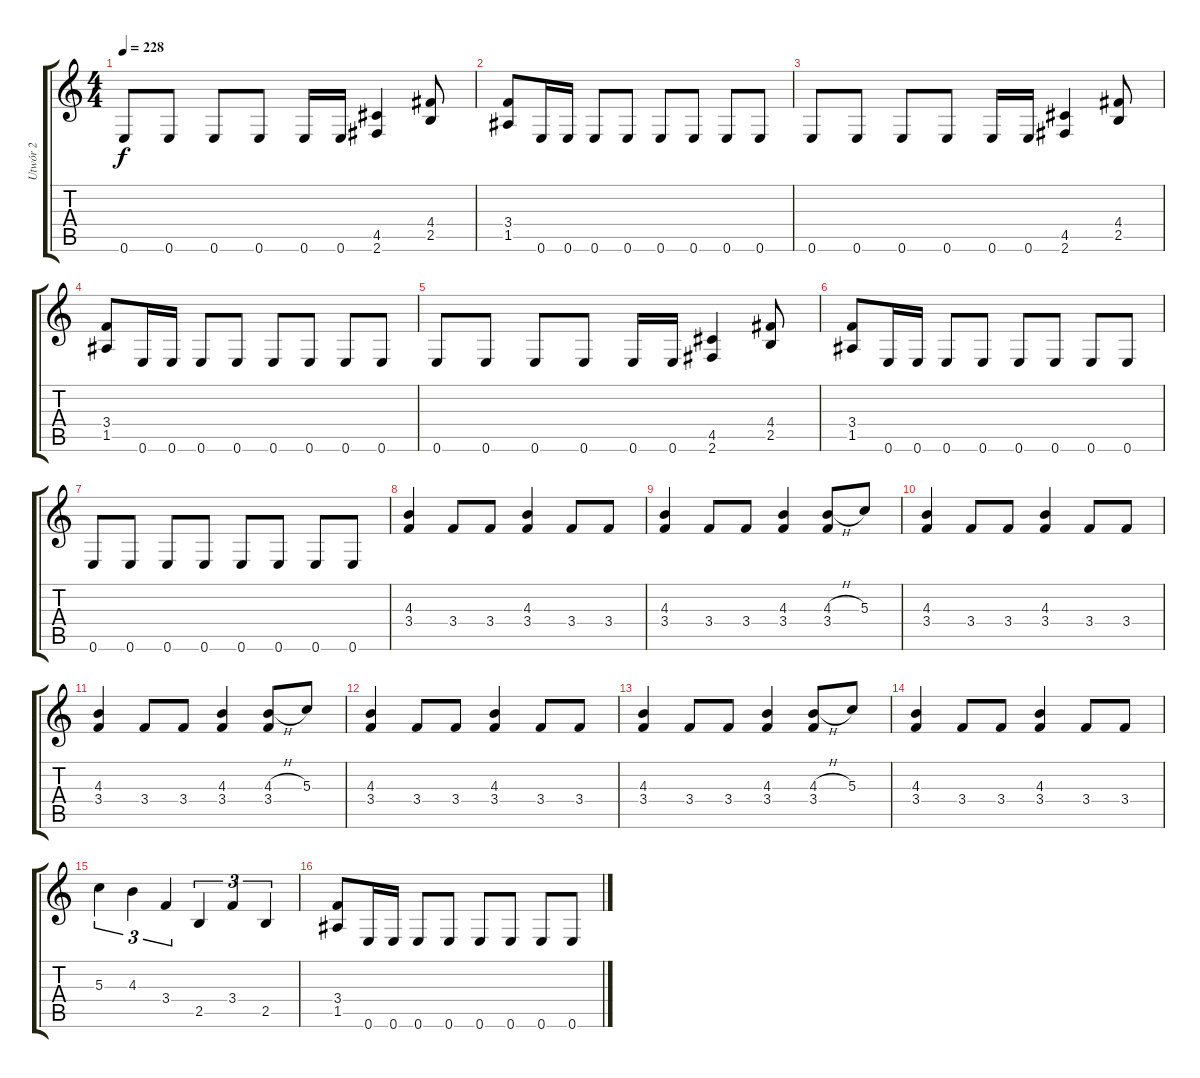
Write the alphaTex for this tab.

\track ("Utwór 2" "Utwór 2") {instrument distortionguitar}
\staff {score tabs}
\tuning (E4 B3 G3 D3 A2 E2) {hide}
\ts (4 4)
\tempo 228
\clef g2
\ks c
0.6.8{dy f} 0.6.8 0.6.8 0.6.8 0.6.16 0.6.16 (4.5 2.6).4 (4.4 2.5).8 |
(3.4 1.5).8 0.6.16 0.6.16 0.6.8 0.6.8 0.6.8 0.6.8 0.6.8 0.6.8 |
0.6.8 0.6.8 0.6.8 0.6.8 0.6.16 0.6.16 (4.5 2.6).4 (4.4 2.5).8 |
(3.4 1.5).8 0.6.16 0.6.16 0.6.8 0.6.8 0.6.8 0.6.8 0.6.8 0.6.8 |
0.6.8 0.6.8 0.6.8 0.6.8 0.6.16 0.6.16 (4.5 2.6).4 (4.4 2.5).8 |
(3.4 1.5).8 0.6.16 0.6.16 0.6.8 0.6.8 0.6.8 0.6.8 0.6.8 0.6.8 |
0.6.8 0.6.8 0.6.8 0.6.8 0.6.8 0.6.8 0.6.8 0.6.8 |
(4.3 3.4).4 3.4.8 3.4.8 (4.3 3.4).4 3.4.8 3.4.8 |
(4.3 3.4).4 3.4.8 3.4.8 (4.3 3.4).4 (4.3{h} 3.4).8 5.3.8 |
(4.3 3.4).4 3.4.8 3.4.8 (4.3 3.4).4 3.4.8 3.4.8 |
(4.3 3.4).4 3.4.8 3.4.8 (4.3 3.4).4 (4.3{h} 3.4).8 5.3.8 |
(4.3 3.4).4 3.4.8 3.4.8 (4.3 3.4).4 3.4.8 3.4.8 |
(4.3 3.4).4 3.4.8 3.4.8 (4.3 3.4).4 (4.3{h} 3.4).8 5.3.8 |
(4.3 3.4).4 3.4.8 3.4.8 (4.3 3.4).4 3.4.8 3.4.8 |
5.3.4{tu (3 2)} 4.3.4{tu (3 2)} 3.4.4{tu (3 2)} 2.5.4{tu (3 2)} 3.4.4{tu (3 2)} 2.5.4{tu (3 2)} |
(3.4 1.5).8 0.6.16 0.6.16 0.6.8 0.6.8 0.6.8 0.6.8 0.6.8 0.6.8
